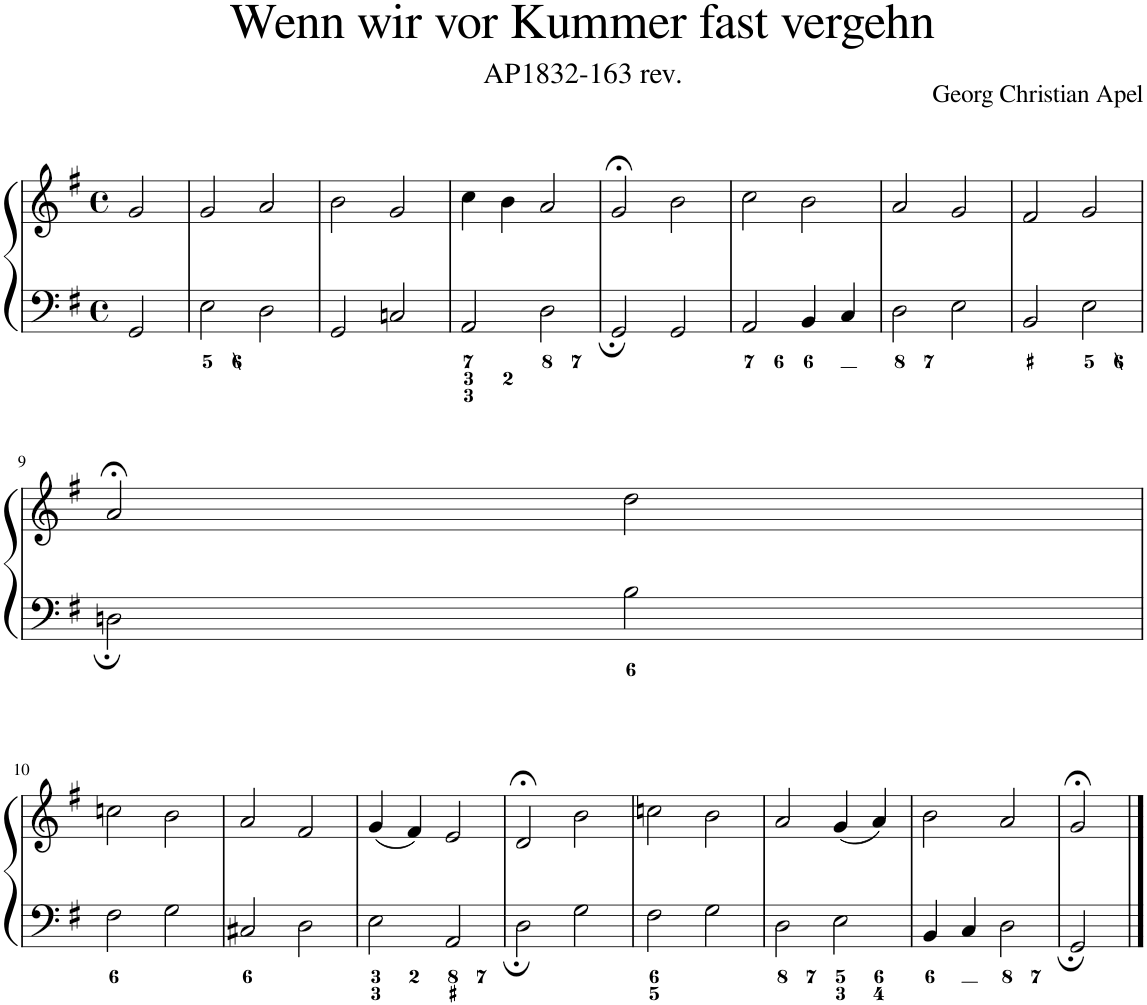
**kern	**kern
*part1	*part1
*staff2	*staff1
*I"Piano	*
*I'Pno.	*
*clefF4	*clefG2
*k[f#]	*k[f#]
*M4/4	*M4/4
*met(c)	*met(c)
=1	=1
2GG/	2g/
=2	=2
2E\	2g/
2D\	2a/
=3	=3
2GG/	2b\
2Cn/	2g/
=4	=4
2AA/	4cc\
.	4b\
2D\	2a/
=5	=5
2GG/	2g;</
2GG/	2b\
=6	=6
2AA/	2cc\
4BB/	2b\
4C/	.
=7	=7
2D\	2a/
2E\	2g/
=8	=8
2BB/	2f#/
2E\	2g/
!!LO:LB:g=z
=9	=9
2Dn\	2a;</
2B\	2dd\
!!LO:LB:g=z
=10	=10
2F#\	2ccn\
2G\	2b\
=11	=11
2C#X/	2a/
2D\	2f#/
=12	=12
2E\	(4g/
.	4f#/)
2AA/	2e/
=13	=13
2D\	2d;</
2G\	2b\
=14	=14
2F#\	2ccn\
2G\	2b\
=15	=15
2D\	2a/
2E\	(4g/
.	4a/)
=16	=16
4BB/	2b\
4C/	.
2D\	2a/
=17	=17
2GG/	2g;</
==	==
*-	*-
